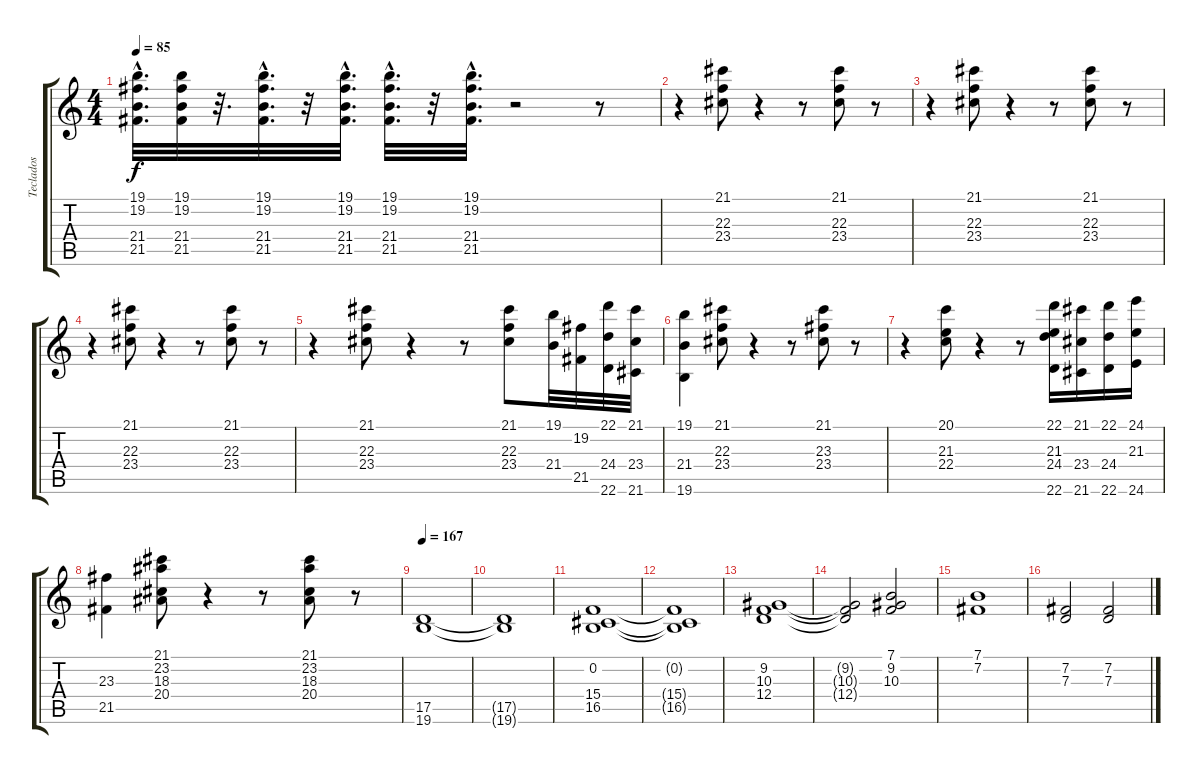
\track ("Teclados" "Teclados") {instrument stringensemble1}
\staff {score tabs}
\tuning (E4 B3 G3 D3 A2 E2) {hide}
\ts (4 4)
\tempo 85
\clef g2
\ks c
(19.1{hac} 19.2{hac} 21.4{hac} 21.5{hac}).32{d dy f} (19.1 19.2 21.4 21.5).32 r.32{d} (19.1{hac} 19.2{hac} 21.4{hac} 21.5{hac}).32{d} r.32 (19.1{hac} 19.2{hac} 21.4{hac} 21.5{hac}).32{d} (19.1{hac} 19.2{hac} 21.4{hac} 21.5{hac}).32{d} r.32 (19.1{hac} 19.2{hac} 21.4{hac} 21.5{hac}).32{d} r.2 r.8 |
r.4 (21.1 22.3 23.4).8 r.4 r.8 (21.1 22.3 23.4).8 r.8 |
r.4 (21.1 22.3 23.4).8 r.4 r.8 (21.1 22.3 23.4).8 r.8 |
r.4 (21.1 22.3 23.4).8 r.4 r.8 (21.1 22.3 23.4).8 r.8 |
r.4 (21.1 22.3 23.4).8 r.4 r.8 (21.1 22.3 23.4).8 (19.1 21.4).32 (19.2 21.5).32 (22.1 24.4 22.6).32 (21.1 23.4 21.6).32 |
(19.1 21.4 19.6).4 (21.1 22.3 23.4).8 r.4 r.8 (21.1 23.3 23.4).8 r.8 |
r.4 (20.1 21.3 22.4).8 r.4 r.8 (22.1 21.3 24.4 22.6).16 (21.1 23.4 21.6).16 (22.1 24.4 22.6).16 (24.1 21.3 24.6).16 |
(23.3 21.5).4 (21.1 23.2 18.3 20.4).8 r.4 r.8 (21.1 23.2 18.3 20.4).8 r.8 |
\tempo 167
(17.5 19.6).1 |
(17.5{t} 19.6{t}).1 |
(0.2 15.4 16.5).1 |
(0.2{t} 15.4{t} 16.5{t}).1 |
(9.2 10.3 12.4).1 |
(9.2{t} 10.3{t} 12.4{t}).2 (7.1 9.2 10.3).2 |
(7.1 7.2).1 |
(7.2 7.3).2 (7.2 7.3).2
